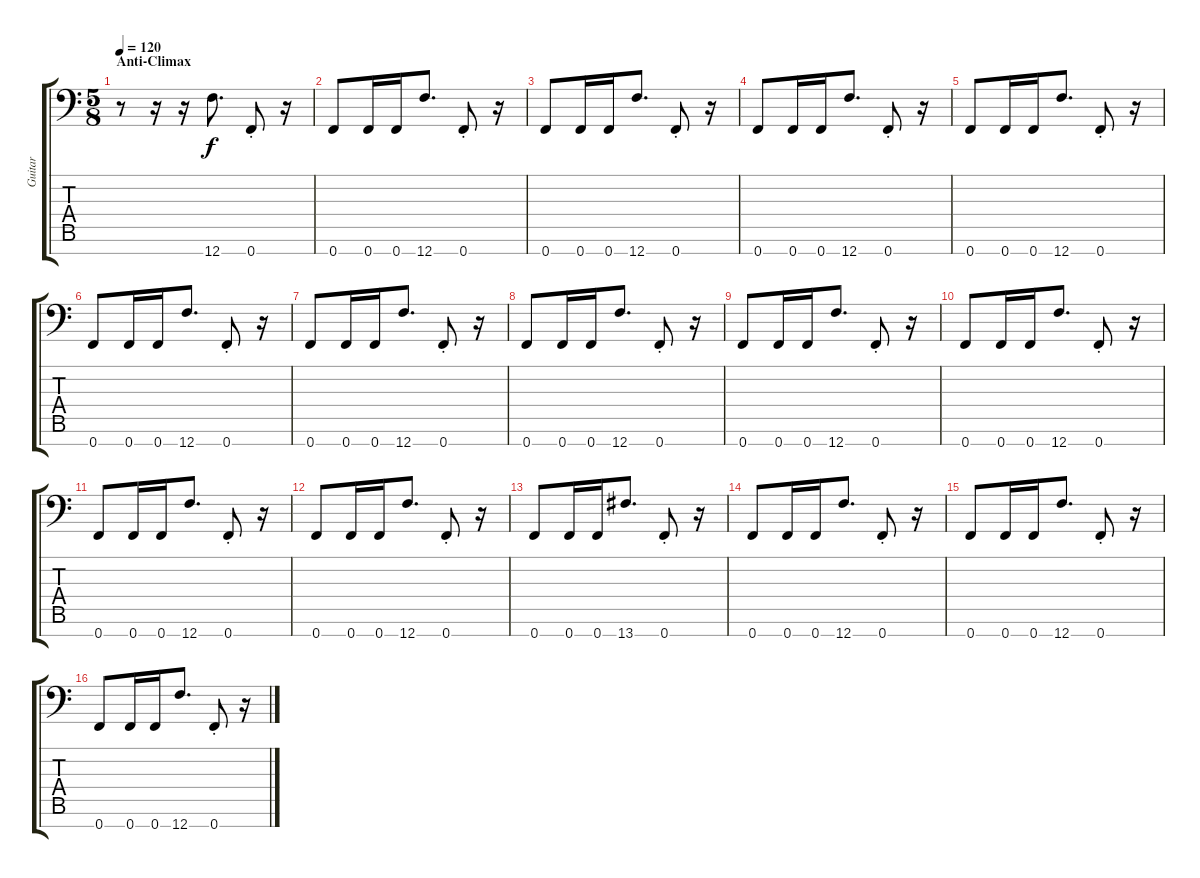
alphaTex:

\track ("Guitar" "Guitar") {instrument overdrivenguitar}
\staff {score tabs}
\tuning (Bb3 Gb3 Db3 Ab2 Eb2 Bb1 F1) {hide}
\ts (5 8)
\section ("" "Anti-Climax")
\tempo 120
\clef f4
\ks c
r.8{dy f} r.16 r.16 12.7.8{d} 0.7{st}.8 r.16 |
0.7.8 0.7.16 0.7.16 12.7.8{d} 0.7{st}.8 r.16 |
0.7.8 0.7.16 0.7.16 12.7.8{d} 0.7{st}.8 r.16 |
0.7.8 0.7.16 0.7.16 12.7.8{d} 0.7{st}.8 r.16 |
0.7.8 0.7.16 0.7.16 12.7.8{d} 0.7{st}.8 r.16 |
0.7.8 0.7.16 0.7.16 12.7.8{d} 0.7{st}.8 r.16 |
0.7.8 0.7.16 0.7.16 12.7.8{d} 0.7{st}.8 r.16 |
0.7.8 0.7.16 0.7.16 12.7.8{d} 0.7{st}.8 r.16 |
0.7.8 0.7.16 0.7.16 12.7.8{d} 0.7{st}.8 r.16 |
0.7.8 0.7.16 0.7.16 12.7.8{d} 0.7{st}.8 r.16 |
0.7.8 0.7.16 0.7.16 12.7.8{d} 0.7{st}.8 r.16 |
0.7.8 0.7.16 0.7.16 12.7.8{d} 0.7{st}.8 r.16 |
0.7.8 0.7.16 0.7.16 13.7.8{d} 0.7{st}.8 r.16 |
0.7.8 0.7.16 0.7.16 12.7.8{d} 0.7{st}.8 r.16 |
0.7.8 0.7.16 0.7.16 12.7.8{d} 0.7{st}.8 r.16 |
0.7.8 0.7.16 0.7.16 12.7.8{d} 0.7{st}.8 r.16
